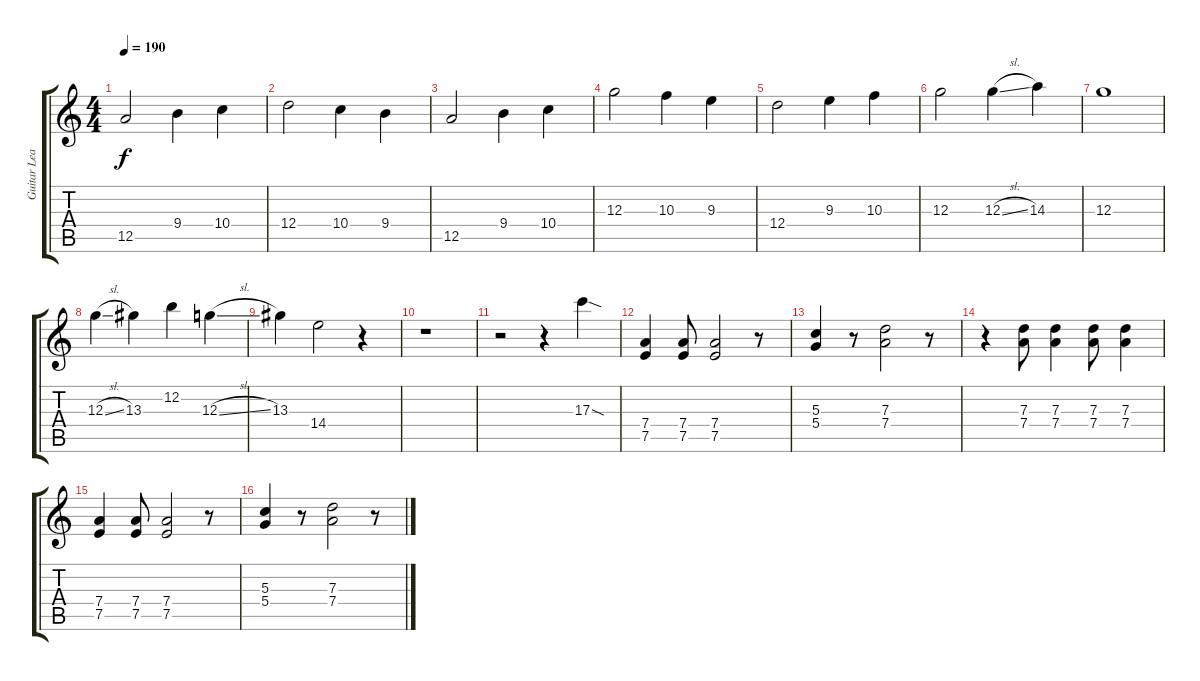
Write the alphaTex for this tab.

\track ("Guitar Lead" "Guitar Lea") {instrument overdrivenguitar}
\staff {score tabs}
\tuning (E4 B3 G3 D3 A2 E2) {hide}
\ts (4 4)
\tempo 190
\clef g2
\ks c
12.5.2{dy f} 9.4.4 10.4.4 |
12.4.2 10.4.4 9.4.4 |
12.5.2 9.4.4 10.4.4 |
12.3.2 10.3.4 9.3.4 |
12.4.2 9.3.4 10.3.4 |
12.3.2 12.3{sl}.4 14.3.4 |
12.3.1 |
12.3{sl}.4 13.3.4 12.2.4 12.3{sl}.4 |
13.3.4 14.4.2 r.4 |
r.1 |
r.2 r.4 17.3{sod}.4 |
(7.4 7.5).4 (7.4 7.5).8 (7.4 7.5).2 r.8 |
(5.3 5.4).4 r.8 (7.3 7.4).2 r.8 |
r.4 (7.3 7.4).8 (7.3 7.4).4 (7.3 7.4).8 (7.3 7.4).4 |
(7.4 7.5).4 (7.4 7.5).8 (7.4 7.5).2 r.8 |
(5.3 5.4).4 r.8 (7.3 7.4).2 r.8
